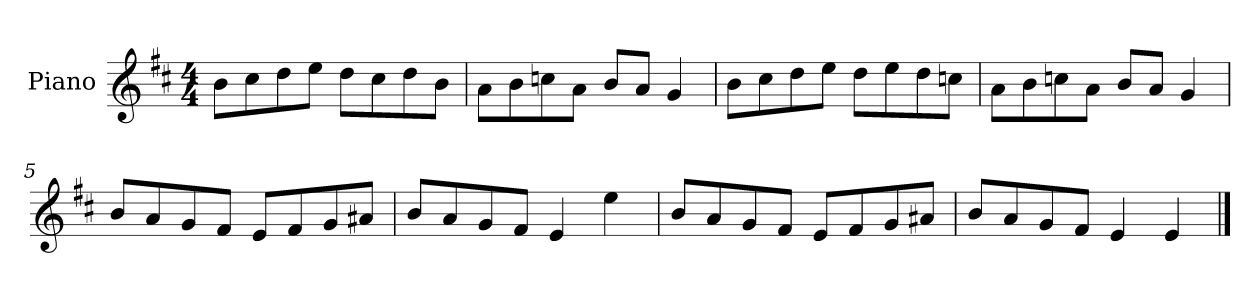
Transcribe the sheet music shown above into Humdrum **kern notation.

**kern
*part1
*staff1
*I"Piano
*I'P-no
*clefG2
*k[f#c#]
*M4/4
*MM90
=1
8b\L
8cc#\
8dd\
8ee\J
8dd\L
8cc#\
8dd\
8b\J
=2
8a\L
8b\
8ccn\
8a\J
8b/L
8a/J
4g/
=3
8b\L
8cc#\
8dd\
8ee\J
8dd\L
8ee\
8dd\
8ccn\J
=4
8a\L
8b\
8ccn\
8a\J
8b/L
8a/J
4g/
!!LO:LB:g=z
=5
8b/L
8a/
8g/
8f#/J
8e/L
8f#/
8g/
8a#X/J
=6
8b/L
8a/
8g/
8f#/J
4e/
4ee\
=7
8b/L
8a/
8g/
8f#/J
8e/L
8f#/
8g/
8a#X/J
=8
8b/L
8a/
8g/
8f#/J
4e/
4e/
==
*-
